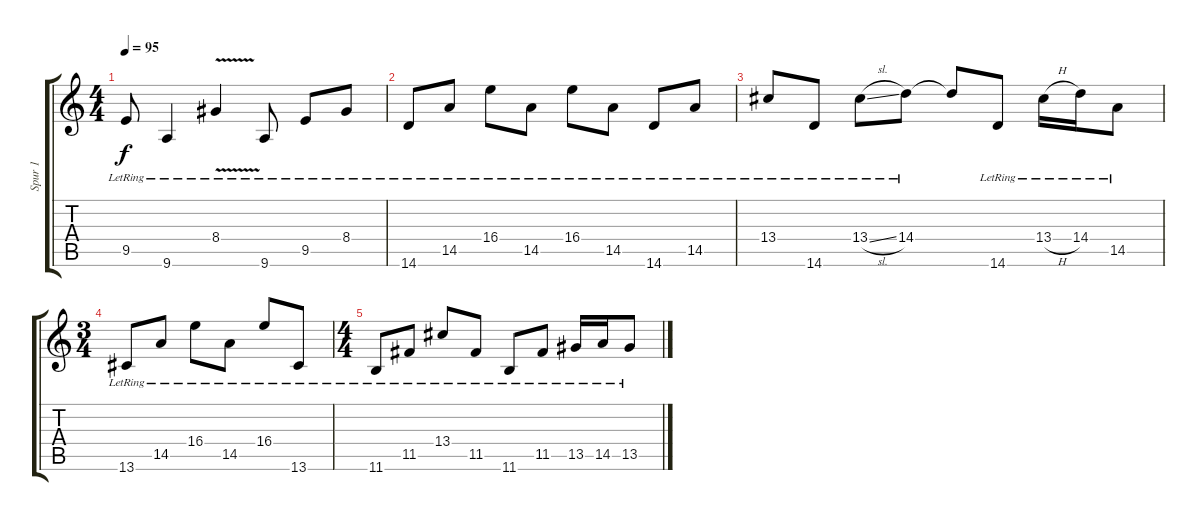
\track ("Spur 1" "Spur 1") {instrument electricguitarjazz}
\staff {score tabs}
\tuning (D4 A3 F3 C3 G2 C2) {hide}
\ts (4 4)
\tempo 95
\clef g2
\ks c
9.5{lr}.8{dy f} 9.6{lr}.4 8.4{v lr}.4 9.6{lr}.8 9.5{lr}.8 8.4{lr}.8 |
14.6{lr}.8 14.5{lr}.8 16.4{lr}.8 14.5{lr}.8 16.4{lr}.8 14.5{lr}.8 14.6{lr}.8 14.5{lr}.8 |
13.4{lr}.8 14.6{lr}.8 13.4{sl lr}.8 14.4{lr}.8 14.4{t}.8 14.6{lr}.8 13.4{h lr}.16 14.4{lr}.16 14.5{lr}.8 |
\ts (3 4)
13.6{lr}.8 14.5{lr}.8 16.4{lr}.8 14.5{lr}.8 16.4{lr}.8 13.6{lr}.8 |
\ts (4 4)
11.6{lr}.8 11.5{lr}.8 13.4{lr}.8 11.5{lr}.8 11.6{lr}.8 11.5{lr}.8 13.5{lr}.16 14.5{lr}.16 13.5{lr}.8
